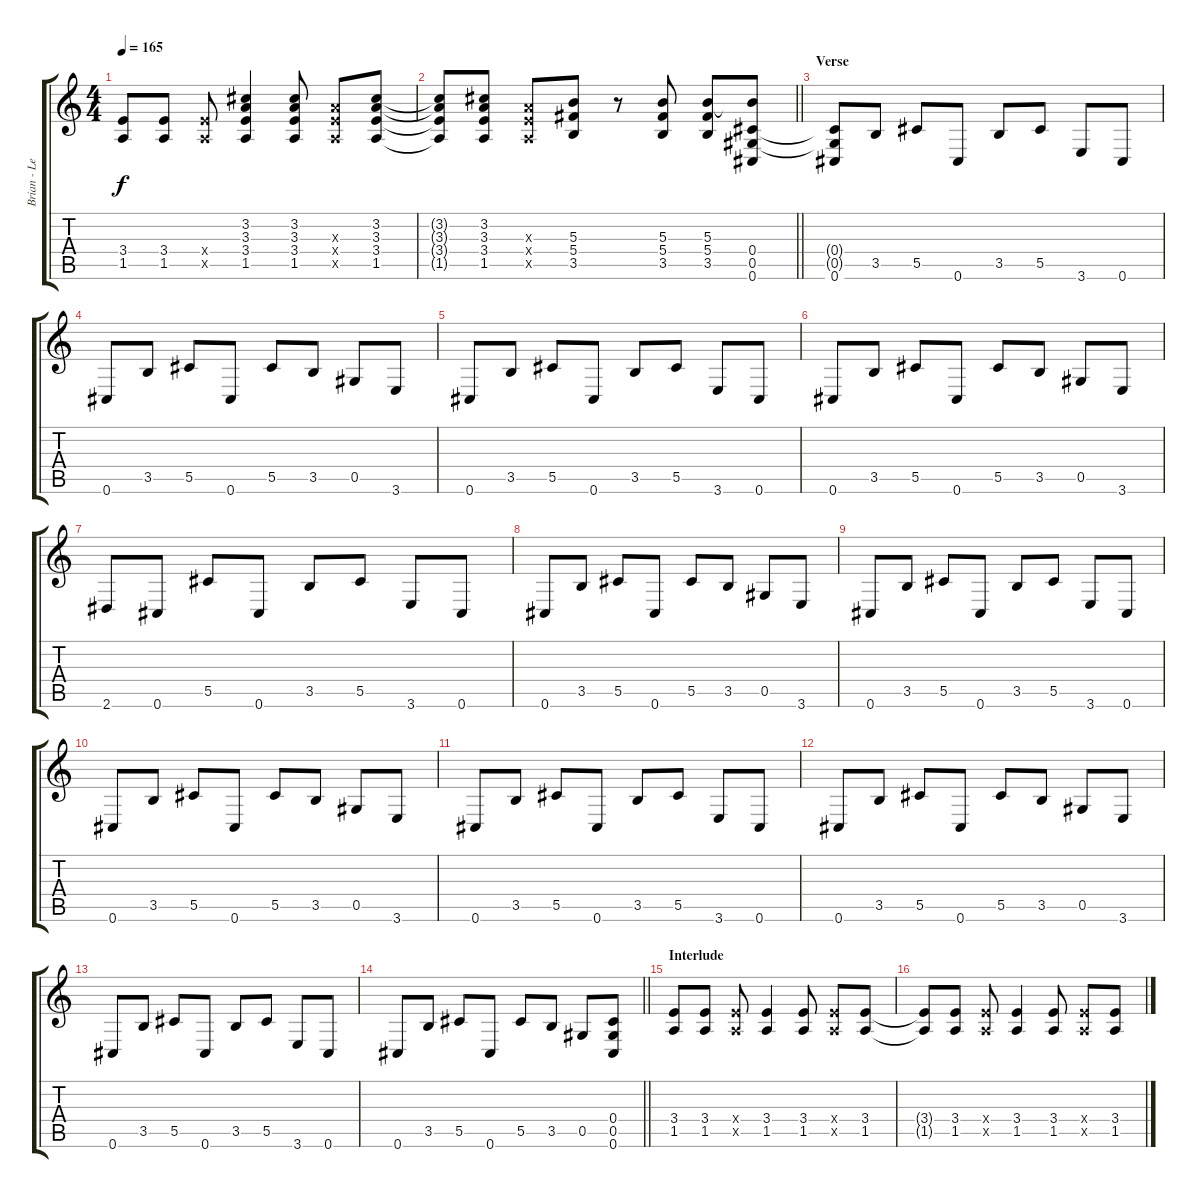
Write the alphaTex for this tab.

\track ("Brian - Lead Gtr (1/2 Step Down Drop C#)" "Brian - Le") {instrument acousticguitarsteel}
\staff {score tabs}
\tuning (Eb4 Bb3 Gb3 Db3 Ab2 Db2) {hide}
\ts (4 4)
\tempo 165
\clef g2
\ks c
(3.4{t} 1.5{t}).8{dy f} (3.4 1.5).8 (3.4{x} 1.5{x}).8 (3.2 3.3 3.4 1.5).4 (3.2 3.3 3.4 1.5).8 (3.3{x} 3.4{x} 1.5{x}).8 (3.2 3.3 3.4 1.5).8 |
\barLineRight lightlight
(3.2{t} 3.3{t} 3.4{t} 1.5{t}).8 (3.2 3.3 3.4 1.5).8 (3.3{x} 3.4{x} 1.5{x}).8 (5.3 5.4 3.5).8 r.8 (5.3 5.4 3.5).8 (5.3 5.4 3.5).8 (5.3{t} 0.4 0.5 0.6).8 |
\section ("" "Verse")
(0.4{t} 0.5{t} 0.6).8 3.5.8 5.5.8 0.6.8 3.5.8 5.5.8 3.6.8 0.6.8 |
0.6.8 3.5.8 5.5.8 0.6.8 5.5.8 3.5.8 0.5.8 3.6.8 |
0.6.8 3.5.8 5.5.8 0.6.8 3.5.8 5.5.8 3.6.8 0.6.8 |
0.6.8 3.5.8 5.5.8 0.6.8 5.5.8 3.5.8 0.5.8 3.6.8 |
2.6.8 0.6.8 5.5.8 0.6.8 3.5.8 5.5.8 3.6.8 0.6.8 |
0.6.8 3.5.8 5.5.8 0.6.8 5.5.8 3.5.8 0.5.8 3.6.8 |
0.6.8 3.5.8 5.5.8 0.6.8 3.5.8 5.5.8 3.6.8 0.6.8 |
0.6.8 3.5.8 5.5.8 0.6.8 5.5.8 3.5.8 0.5.8 3.6.8 |
0.6.8 3.5.8 5.5.8 0.6.8 3.5.8 5.5.8 3.6.8 0.6.8 |
0.6.8 3.5.8 5.5.8 0.6.8 5.5.8 3.5.8 0.5.8 3.6.8 |
0.6.8 3.5.8 5.5.8 0.6.8 3.5.8 5.5.8 3.6.8 0.6.8 |
\barLineRight lightlight
0.6.8 3.5.8 5.5.8 0.6.8 5.5.8 3.5.8 0.5.8 (0.4 0.5 0.6).8 |
\section ("" "Interlude")
(3.4 1.5).8 (3.4 1.5).8 (3.4{x} 1.5{x}).8 (3.4 1.5).4 (3.4 1.5).8 (3.4{x} 1.5{x}).8 (3.4 1.5).8 |
(3.4{t} 1.5{t}).8 (3.4 1.5).8 (3.4{x} 1.5{x}).8 (3.4 1.5).4 (3.4 1.5).8 (3.4{x} 1.5{x}).8 (3.4 1.5).8
